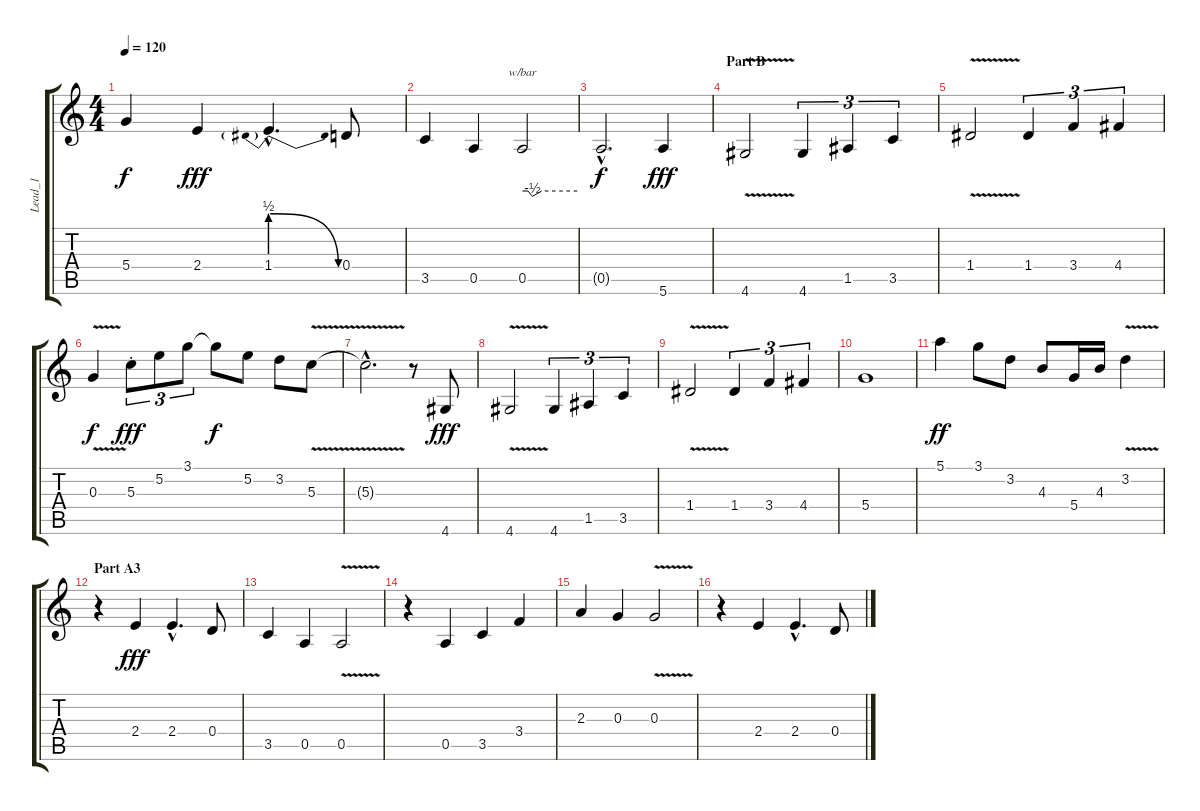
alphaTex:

\track ("Lead_1" "Lead_1") {instrument acousticguitarnylon}
\staff {score tabs}
\tuning (E4 B3 G3 D3 A2 E2) {hide}
\ts (4 4)
\tempo 120
\clef g2
\ks c
5.4{t}.4{dy f} 2.4.4{dy fff} 1.4{be (prebendrelease 0 2 60 0) hac}.4{d} 0.4.8 |
3.5.4 0.5.4 0.5.2{tbe (custom default 0 0 6 0 11 -2 21 0 60 0)} |
0.5{hac t}.2{d dy f volume 16 instrument electricguitarclean} 5.6.4{dy fff} |
\section ("" "Part B")
4.6{v}.2 4.6.4{tu (3 2)} 1.5.4{tu (3 2)} 3.5.4{tu (3 2)} |
1.4{v}.2 1.4.4{tu (3 2)} 3.4.4{tu (3 2)} 4.4.4{tu (3 2)} |
0.3{v}.4{dy f} 5.3{st}.8{tu (3 2) dy fff instrument acousticguitarnylon} 5.2.8{tu (3 2)} 3.1.8{tu (3 2)} 3.1{t}.8{dy f} 5.2.8 3.2.8 5.3{v}.8 |
5.3{hac t}.2{d} r.8{instrument electricguitarclean} 4.6.8{dy fff} |
4.6{v}.2 4.6.4{tu (3 2)} 1.5.4{tu (3 2)} 3.5.4{tu (3 2)} |
1.4{v}.2 1.4.4{tu (3 2)} 3.4.4{tu (3 2)} 4.4.4{tu (3 2)} |
5.4.1 |
5.1.4{dy ff instrument electricguitarjazz} 3.1.8 3.2.8 4.3.8 5.4.16 4.3.16 3.2{v}.4 |
\section ("" "Part A3")
r.4{volume 16 instrument electricbassfinger} 2.4.4{dy fff} 2.4{hac}.4{d} 0.4.8 |
3.5.4 0.5.4 0.5{v}.2 |
r.4 0.5.4 3.5.4 3.4.4 |
2.3.4 0.3.4 0.3{v}.2 |
r.4 2.4.4 2.4{hac}.4{d} 0.4.8
